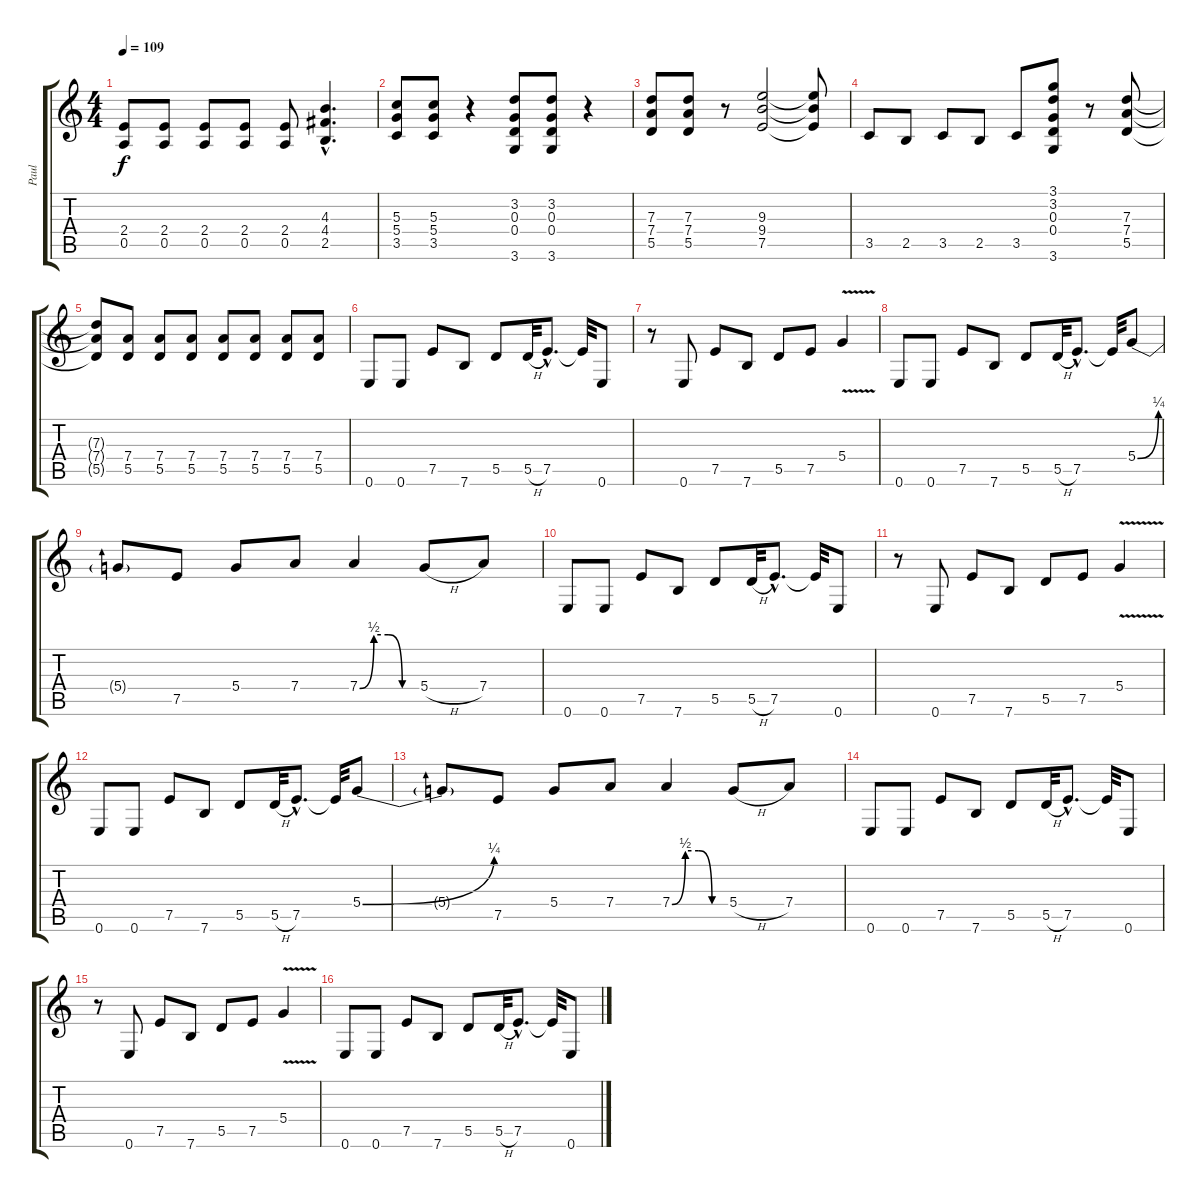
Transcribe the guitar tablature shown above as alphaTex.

\track ("Paul" "Paul") {instrument distortionguitar}
\staff {score tabs}
\tuning (E4 B3 G3 D3 A2 E2) {hide}
\ts (4 4)
\tempo 109
\clef g2
\ks c
(2.4 0.5).8{dy f} (2.4 0.5).8 (2.4 0.5).8 (2.4 0.5).8 (2.4 0.5).8 (4.3{hac} 4.4{hac} 2.5{hac}).4{d} |
(5.3 5.4 3.5).8 (5.3 5.4 3.5).8 r.4 (3.2 0.3 0.4 3.6).8 (3.2 0.3 0.4 3.6).8 r.4 |
(7.3 7.4 5.5).8 (7.3 7.4 5.5).8 r.8 (9.3 9.4 7.5).2 (9.3{t} 9.4{t} 7.5{t}).8 |
3.5.8 2.5.8 3.5.8 2.5.8 3.5.8 (3.1 3.2 0.3 0.4 3.6).8 r.8 (7.3 7.4 5.5).8 |
(7.3{t} 7.4{t} 5.5{t}).8 (7.4 5.5).8 (7.4 5.5).8 (7.4 5.5).8 (7.4 5.5).8 (7.4 5.5).8 (7.4 5.5).8 (7.4 5.5).8 |
0.6.8 0.6.8 7.5.8 7.6.8 5.5.8 5.5{h}.32 7.5{hac}.8{d} 7.5{t}.32 0.6.8 |
r.8 0.6.8 7.5.8 7.6.8 5.5.8 7.5.8 5.4{v}.4 |
0.6.8 0.6.8 7.5.8 7.6.8 5.5.8 5.5{h}.32 7.5{hac}.8{d} 7.5{t}.32 5.4{be (bend 0 0 60 1)}.8 |
5.4{t}.8 7.5.8 5.4.8 7.4.8 7.4{be (custom 0 0 15 2 30 2 45 0 60 0)}.4 5.4{h}.8 7.4.8 |
0.6.8 0.6.8 7.5.8 7.6.8 5.5.8 5.5{h}.32 7.5{hac}.8{d} 7.5{t}.32 0.6.8 |
r.8 0.6.8 7.5.8 7.6.8 5.5.8 7.5.8 5.4{v}.4 |
0.6.8 0.6.8 7.5.8 7.6.8 5.5.8 5.5{h}.32 7.5{hac}.8{d} 7.5{t}.32 5.4{be (bend 0 0 60 1)}.8 |
5.4{t}.8 7.5.8 5.4.8 7.4.8 7.4{be (custom 0 0 15 2 30 2 45 0 60 0)}.4 5.4{h}.8 7.4.8 |
0.6.8 0.6.8 7.5.8 7.6.8 5.5.8 5.5{h}.32 7.5{hac}.8{d} 7.5{t}.32 0.6.8 |
r.8 0.6.8 7.5.8 7.6.8 5.5.8 7.5.8 5.4{v}.4 |
0.6.8 0.6.8 7.5.8 7.6.8 5.5.8 5.5{h}.32 7.5{hac}.8{d} 7.5{t}.32 0.6.8
